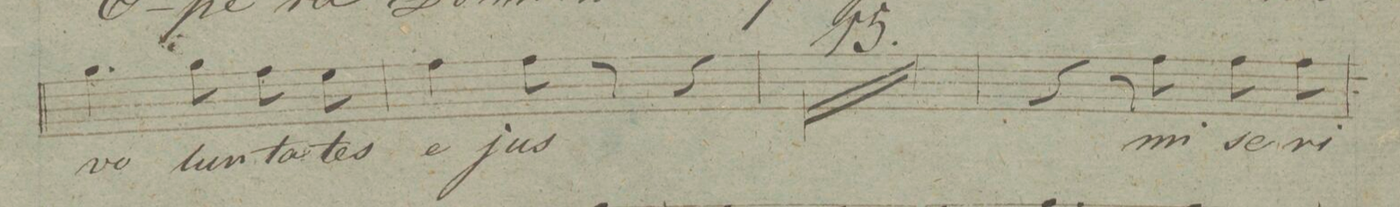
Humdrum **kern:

**kern	**text	**dynam
*I"Alto.	*	*
*clefC3	*	*
*k[f#]	*	*
*M3/4	*	*
4.a\	vo-	.
8a\	-lun-	.
8g\	-ta-	.
8f#\	-tes	.
=15	=15	=15
4g\	e-	.
8g\	-jus	.
8r	.	.
4r	.	.
=16	=16	=16
2.r	.	.
=17	=17	=17
2.r	.	.
=18	=18	=18
2.r	.	.
=19	=19	=19
2.r	.	.
=20	=20	=20
2.r	.	.
=21	=21	=21
2.r	.	.
=22	=22	=22
2.r	.	.
=23	=23	=23
2.r	.	.
=24	=24	=24
2.r	.	.
=25	=25	=25
2.r	.	.
=26	=26	=26
2.r	.	.
=27	=27	=27
2.r	.	.
=28	=28	=28
2.r	.	.
=29	=29	=29
2.r	.	.
=30	=30	=30
2.r	.	.
=31	=31	=31
4r	.	.
8r	.	.
8g\	mi-	.
8g\	-se-	.
8g\	-ri-	.
=32	=32	=32
*-	*-	*-
